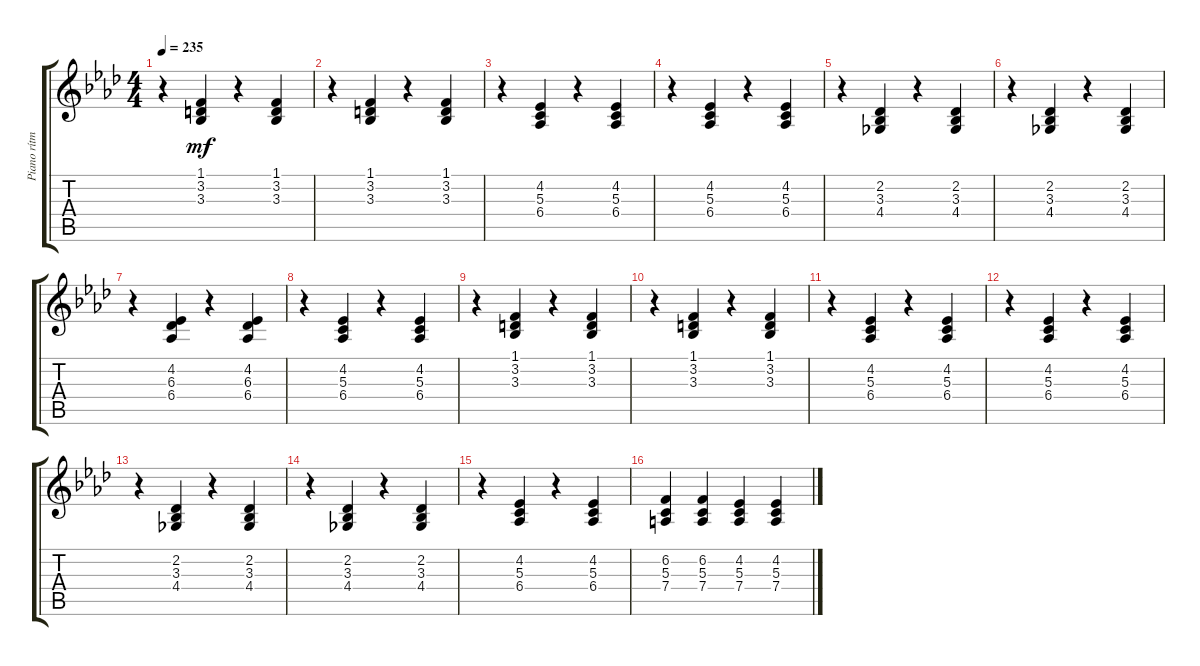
\track ("Piano rítmico" "Piano rítm") {instrument acousticgrandpiano}
\staff {score tabs}
\tuning (E4 B3 G3 D3 A2 E2) {hide}
\ts (4 4)
\tempo 235
\clef g2
\ks ab
r.4{dy mf} (1.1 3.2 3.3).4 r.4 (1.1 3.2 3.3).4 |
r.4 (1.1 3.2 3.3).4 r.4 (1.1 3.2 3.3).4 |
r.4 (4.2 5.3 6.4).4 r.4 (4.2 5.3 6.4).4 |
r.4 (4.2 5.3 6.4).4 r.4 (4.2 5.3 6.4).4 |
r.4 (2.2 3.3 4.4).4 r.4 (2.2 3.3 4.4).4 |
r.4 (2.2 3.3 4.4).4 r.4 (2.2 3.3 4.4).4 |
r.4 (4.2 6.3 6.4).4 r.4 (4.2 6.3 6.4).4 |
r.4 (4.2 5.3 6.4).4 r.4 (4.2 5.3 6.4).4 |
r.4 (1.1 3.2 3.3).4 r.4 (1.1 3.2 3.3).4 |
r.4 (1.1 3.2 3.3).4 r.4 (1.1 3.2 3.3).4 |
r.4 (4.2 5.3 6.4).4 r.4 (4.2 5.3 6.4).4 |
r.4 (4.2 5.3 6.4).4 r.4 (4.2 5.3 6.4).4 |
r.4 (2.2 3.3 4.4).4 r.4 (2.2 3.3 4.4).4 |
r.4 (2.2 3.3 4.4).4 r.4 (2.2 3.3 4.4).4 |
r.4 (4.2 5.3 6.4).4 r.4 (4.2 5.3 6.4).4 |
(6.2 5.3 7.4).4 (6.2 5.3 7.4).4 (4.2 5.3 7.4).4 (4.2 5.3 7.4).4
